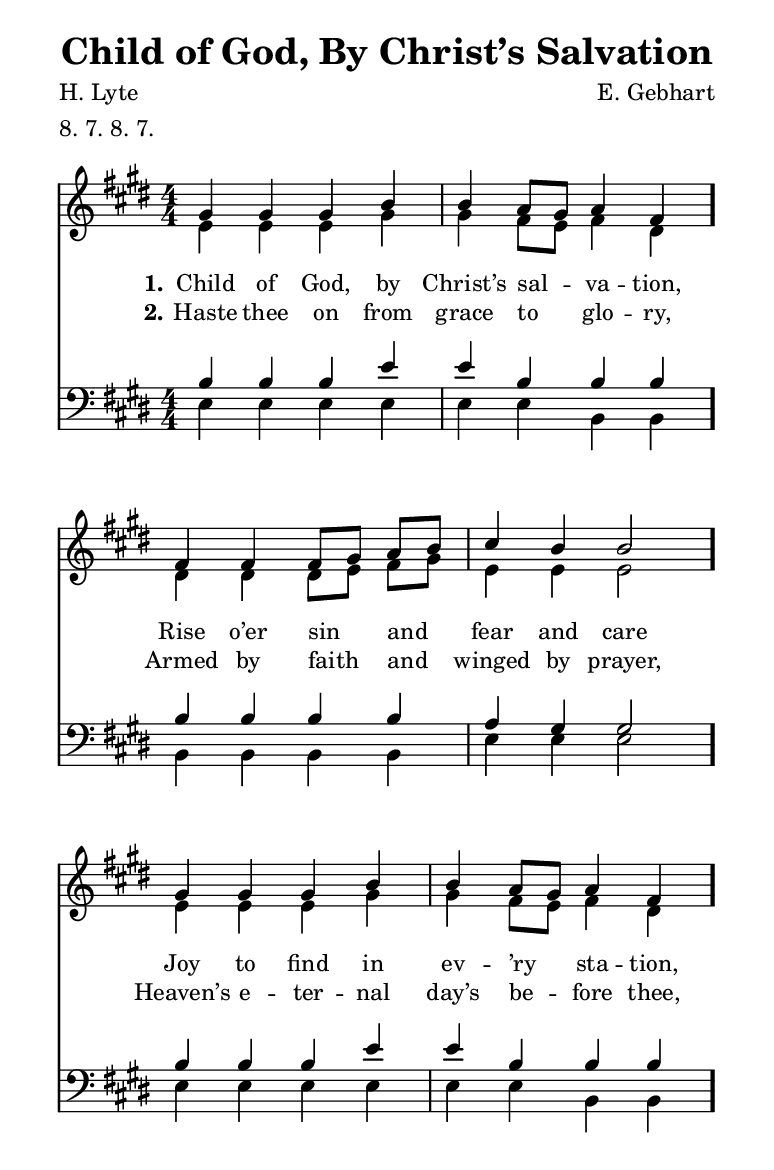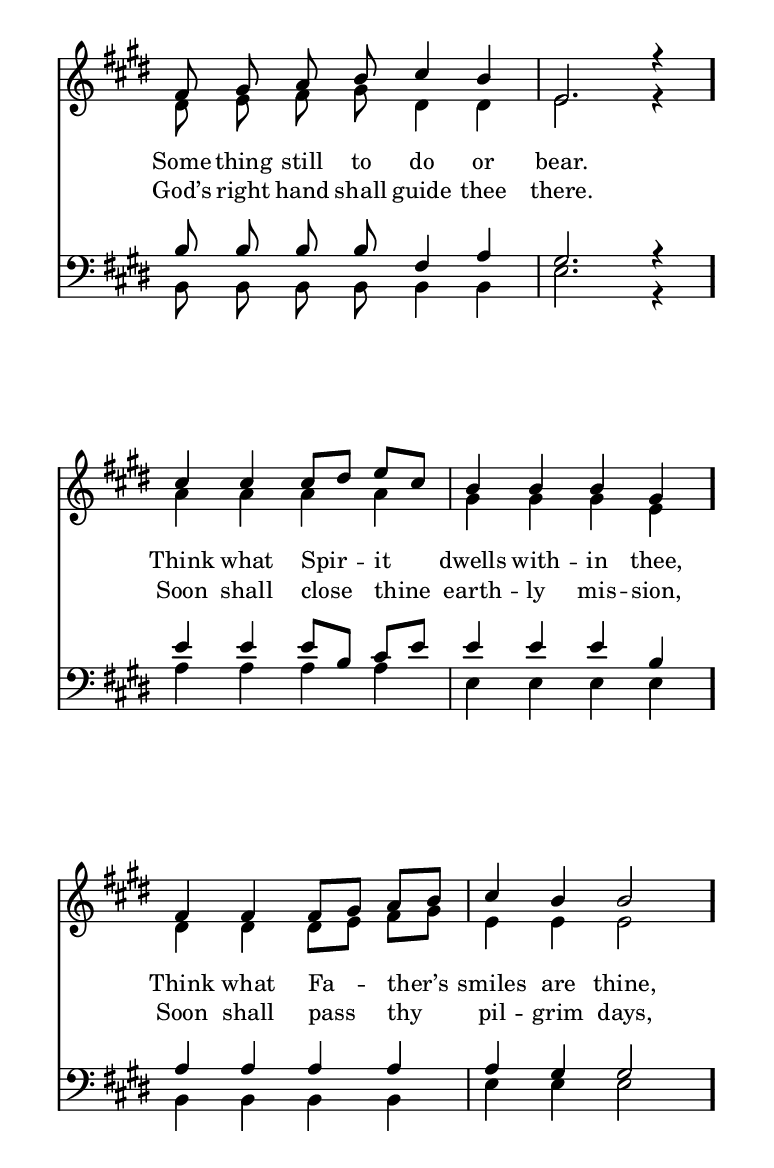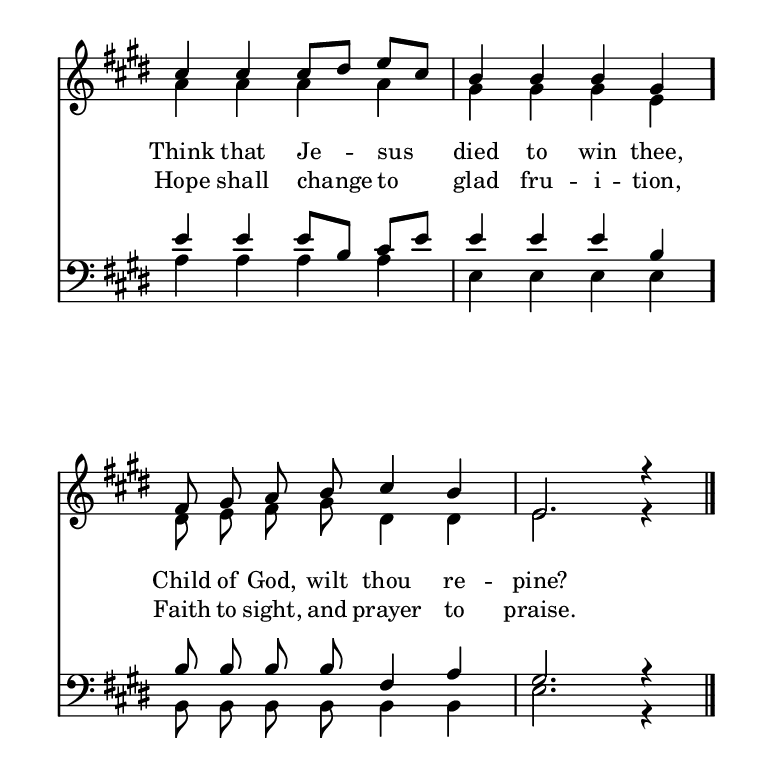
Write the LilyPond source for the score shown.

\include "common/global.ily"
\paper {
  \include "common/paper.ily"
  %ragged-bottom = ##t
  %ragged-last-bottom = ##t
  systems-per-page = ##f
  %page-count = ##f
}

\header{
  hymnnumber = "156"
  title = "Child of God, By Christ’s Salvation"
  tunename = ""
  meter = "8. 7. 8. 7."
  poet = "H. Lyte"
  composer = "E. Gebhart"
  %copyright = ""
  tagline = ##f
}

global = {
  \include "common/overrides.ily"
  \override Staff.TimeSignature.style = #'numbered
  \time 4/4
  \override Score.MetronomeMark.transparent = ##t % hide all fermata changes too
  \tempo 4=80
  \key e \major
  \autoBeamOff
}

notesSoprano = {
\global
\relative c'' {

  gis4 gis gis b | b a8[ gis] a4 fis |
  fis4 fis fis8[ gis] a[ b] | cis4 b b2
  gis4 gis gis b | b a8[ gis] a4 fis |
  fis8 gis a b cis4 b | e,2. r4 |

  cis'4 cis cis8[ dis] e[ cis] | b4 b b gis |
  fis4 fis fis8[ gis] a[ b] | cis4 b b2 |
  cis4 cis cis8[ dis] e[ cis] | b4 b b gis |
  fis8 gis a b cis4 b | e,2. r4 |

  \bar "|."

}
}

notesAlto = {
\global
\relative e' {

  e4 e e gis | gis fis8[ e] fis4 dis |
  dis4 dis dis8[ e] fis[ gis] | e4 e e2 |
  e4 e e gis | gis fis8[ e] fis4 dis |
  dis8 e fis gis dis4 dis | e2. r4 |

  a4 a a a | gis gis gis e |
  dis4 dis dis8[ e] fis[ gis] | e4 e e2 |
  a4 a a a | gis gis gis e |
  dis8 e fis gis dis4 dis | e2. r4 |

}
}

notesTenor = {
\global
\relative a {

  b4 b b e | e b b b |
  b b b b | a gis gis2 |
  b4 b b e | e b b b |
  b8 b b b fis4 a | gis2. r4 |

  e'4 e e8[ b] cis[ e] | e4 e e b |
  a4 a a a | a gis gis2 |
  e'4 e e8[ b] cis[ e] | e4 e e b |
  b8 b b b fis4 a | gis2. r4 |

}
}

notesBass = {
\global
\relative f {

  e4 e e e | e e b b |
  b4 b b b | e e e2 |
  e4 e e e | e e b b |
  b8 b b b b4 b | e2. r4 |

  a4 a a a | e e e e | 
  b4 b b b | e e e2 |
  a4 a a a | e e e e | 
  b8 b b b b4 b | e2. r4 |

}
}

wordsA = \lyricmode {
\set stanza = "1."

Child of God, by Christ’s sal -- va -- tion, \bar "."
Rise o’er sin and fear and care \bar "."
Joy to find in ev -- ’ry sta -- tion, \bar "."
Some -- thing still to do or bear. \bar "."
Think what Spir -- it dwells with -- in thee, \bar "."
Think what Fa -- ther’s smiles are thine, \bar "."
Think that Je -- sus died to win thee, \bar "."
Child of God, wilt thou re -- pine? \bar "."

}

wordsB = \lyricmode {
\set stanza = "2."

Haste thee on from grace to glo -- ry,
Armed by faith and winged by prayer,
Heaven’s e -- ter -- nal day’s be -- fore thee,
God’s right hand shall guide thee there.
Soon shall close thine earth -- ly mis -- sion,
Soon shall pass thy pil -- grim days,
Hope shall change to glad fru -- i -- tion,
Faith to sight, and prayer to praise.

}

\score {
  \context ChoirStaff <<
    \context Staff = upper <<
      \set ChoirStaff.systemStartDelimiter = #'SystemStartBar
      \context Voice  = sopranos { \voiceOne << \notesSoprano >> }
      \context Voice  = altos { \voiceTwo << \notesAlto >> }
      \context Lyrics = one   \lyricsto sopranos \wordsA
      \context Lyrics = two   \lyricsto sopranos \wordsB
    >>
    \context Staff = men <<
      \clef bass
      \context Voice  = tenors { \voiceOne << \notesTenor >> }
      \context Voice  = basses { \voiceTwo << \notesBass >> }
    >>
  >>
  \layout {
    \include "common/layout.ily"
  }
  \midi{
    \include "common/midi.ily"
  }
}

\version "2.19.49"  % necessary for upgrading to future LilyPond versions.

% vi:set et ts=2 sw=2 ai nocindent syntax=lilypond:
